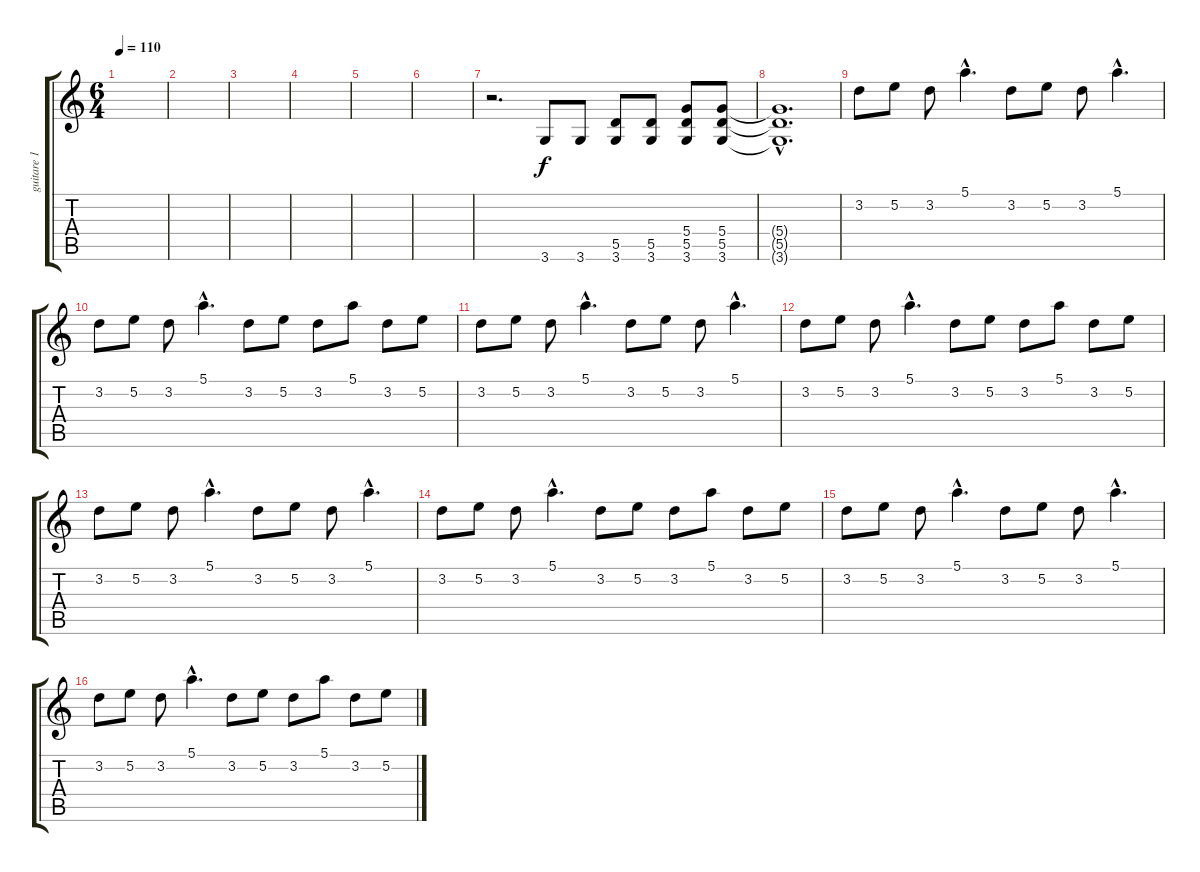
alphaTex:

\track ("guitare 1" "guitare 1") {instrument distortionguitar}
\staff {score tabs}
\tuning (E4 B3 G3 D3 A2 E2) {hide}
\ts (6 4)
\tempo 110
\clef g2
\ks c
|
|
|
|
|
|
r.2{d} 3.6.8 3.6.8 (5.5 3.6).8 (5.5 3.6).8 (5.4 5.5 3.6).8 (5.4 5.5 3.6).8 |
(5.4{hac t} 5.5{hac t} 3.6{hac t}).1{d} |
3.2.8{volume 8} 5.2.8 3.2.8 5.1{hac}.4{d} 3.2.8 5.2.8 3.2.8 5.1{hac}.4{d} |
3.2.8 5.2.8 3.2.8 5.1{hac}.4{d} 3.2.8 5.2.8 3.2.8 5.1.8 3.2.8 5.2.8 |
3.2.8 5.2.8 3.2.8 5.1{hac}.4{d} 3.2.8 5.2.8 3.2.8 5.1{hac}.4{d} |
3.2.8 5.2.8 3.2.8 5.1{hac}.4{d} 3.2.8 5.2.8 3.2.8 5.1.8 3.2.8 5.2.8 |
3.2.8 5.2.8 3.2.8 5.1{hac}.4{d} 3.2.8 5.2.8 3.2.8 5.1{hac}.4{d} |
3.2.8 5.2.8 3.2.8 5.1{hac}.4{d} 3.2.8 5.2.8 3.2.8 5.1.8 3.2.8 5.2.8 |
3.2.8 5.2.8 3.2.8 5.1{hac}.4{d} 3.2.8 5.2.8 3.2.8 5.1{hac}.4{d} |
3.2.8 5.2.8 3.2.8 5.1{hac}.4{d} 3.2.8 5.2.8 3.2.8 5.1.8 3.2.8 5.2.8
